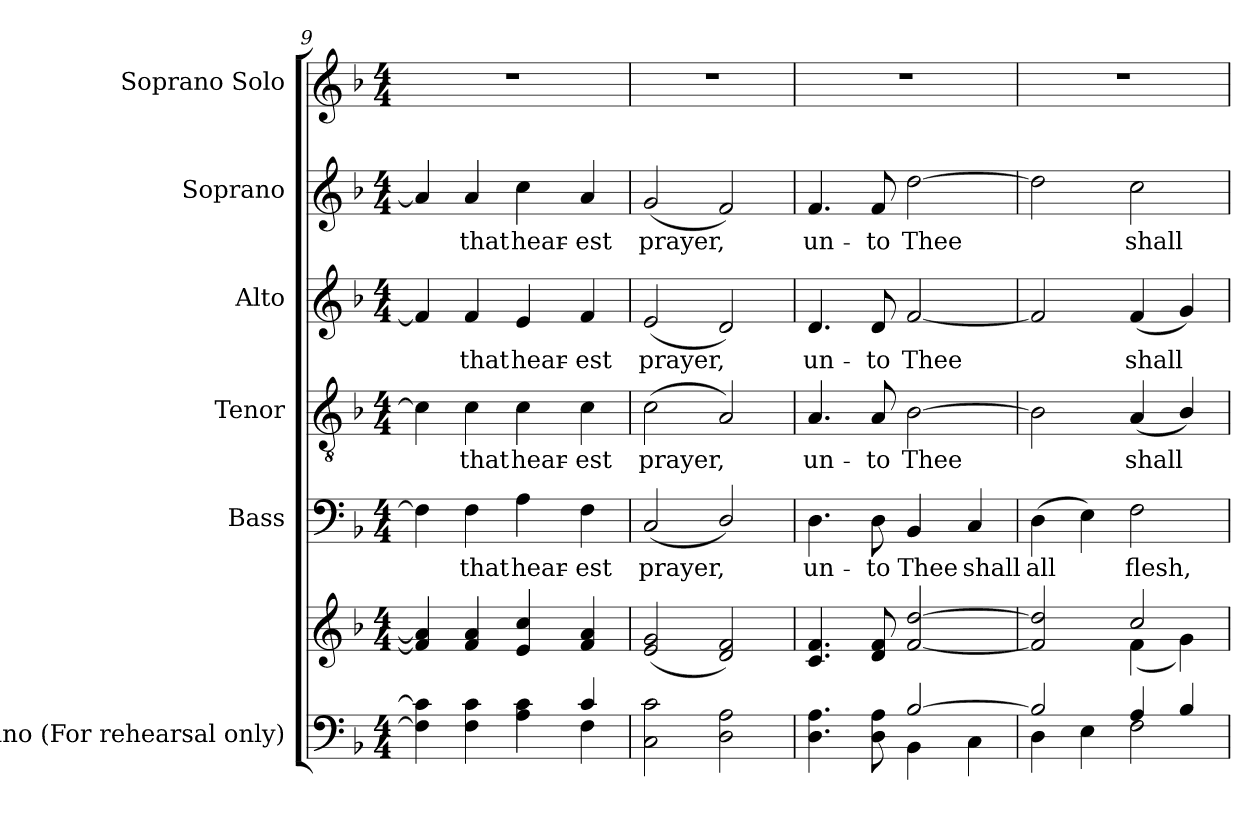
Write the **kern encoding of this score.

**kern	**kern	**kern	**text	**kern	**text	**kern	**text	**kern	**text	**kern
*part6	*part6	*part5	*part5	*part4	*part4	*part3	*part3	*part2	*part2	*part1
*staff7	*staff6	*staff5	*staff5	*staff4	*staff4	*staff3	*staff3	*staff2	*staff2	*staff1
*I"Piano (For rehearsal only)	*	*I"Bass	*	*I"Tenor	*	*I"Alto	*	*I"Soprano	*	*I"Soprano Solo
*I'Pno.	*	*I'B.	*	*I'T.	*	*I'A.	*	*I'S.	*	*I'S. Solo
*clefF4	*clefG2	*clefF4	*	*clefGv2	*	*clefG2	*	*clefG2	*	*clefG2
*	*	*	*	*ITrd7c12	*	*	*	*	*	*
*k[b-]	*k[b-]	*k[b-]	*	*k[b-]	*	*k[b-]	*	*k[b-]	*	*k[b-]
*F:	*F:	*F:	*	*F:	*	*F:	*	*F:	*	*F:
*M4/4	*M4/4	*M4/4	*	*M4/4	*	*M4/4	*	*M4/4	*	*M4/4
=9	=9	=9	=9	=9	=9	=9	=9	=9	=9	=9
*^	*	*	*	*	*	*	*	*	*	*
4Fi\] 4ci]	2.ryy	4fi/] 4ai]	4Fi\]	.	4Ci\]	.	4fi/]	.	4ai/]	.	1r
!	!	!	!	!LO:LY:b:color=#000000	!	!	!	!	!	!	!
!	!	!	!	!	!	!LO:LY:b:color=#000000	!	!	!	!	!
!	!	!	!	!	!	!	!	!LO:LY:b:color=#000000	!	!	!
!	!	!	!	!	!	!	!	!	!	!LO:LY:b:color=#000000	!
4Fi\ 4ci	.	4fi/ 4ai	4Fi\	that	4Ci\	that	4fi/	that	4ai/	that	.
!	!	!	!	!LO:LY:b:color=#000000	!	!	!	!	!	!	!
!	!	!	!	!	!	!LO:LY:b:color=#000000	!	!	!	!	!
!	!	!	!	!	!	!	!	!LO:LY:b:color=#000000	!	!	!
!	!	!	!	!	!	!	!	!	!	!LO:LY:b:color=#000000	!
4Ai\ 4ci	.	4ei/ 4cci	4Ai\	hear-	4Ci\	hear-	4ei/	hear-	4cci\	hear-	.
!	!	!	!	!LO:LY:b:color=#000000	!	!	!	!	!	!	!
!	!	!	!	!	!	!LO:LY:b:color=#000000	!	!	!	!	!
!	!	!	!	!	!	!	!	!LO:LY:b:color=#000000	!	!	!
!	!	!	!	!	!	!	!	!	!	!LO:LY:b:color=#000000	!
4ci/	4Fi\	4fi/ 4ai	4Fi\	-est	4Ci\	-est	4fi/	-est	4ai/	-est	.
*v	*v	*	*	*	*	*	*	*	*	*	*
=10	=10	=10	=10	=10	=10	=10	=10	=10	=10	=10
*^	*	*	*	*	*	*	*	*	*	*
!	!	!	!	!LO:LY:b:color=#000000	!	!	!	!	!	!	!
*v	*v	*	*	*	*	*	*	*	*	*	*
*^	*	*	*	*	*	*	*	*	*	*
!	!	!	!	!	!	!LO:LY:b:color=#000000	!	!	!	!	!
*v	*v	*	*	*	*	*	*	*	*	*	*
*^	*	*	*	*	*	*	*	*	*	*
!	!	!	!	!	!	!	!	!LO:LY:b:color=#000000	!	!	!
*v	*v	*	*	*	*	*	*	*	*	*	*
*^	*	*	*	*	*	*	*	*	*	*
!	!	!	!	!	!	!	!	!	!	!LO:LY:b:color=#000000	!
*v	*v	*	*	*	*	*	*	*	*	*	*
2Ci\ 2ci	(2ei/ 2gi	(2Ci/	prayer,	(2Ci\	prayer,	(2ei/	prayer,	(2gi/	prayer,	1r
2Di\ 2Ai	2di/ 2fi)	2Di/)	.	2AAi/)	.	2di/)	.	2fi/)	.	.
=11	=11	=11	=11	=11	=11	=11	=11	=11	=11	=11
*^	*	*	*	*	*	*	*	*	*	*
!	!	!	!	!LO:LY:b:color=#000000	!	!	!	!	!	!	!
!	!	!	!	!	!	!LO:LY:b:color=#000000	!	!	!	!	!
!	!	!	!	!	!	!	!	!LO:LY:b:color=#000000	!	!	!
!	!	!	!	!	!	!	!	!	!	!LO:LY:b:color=#000000	!
2ryy	4.Di\ 4.Ai	4.ci/ 4.fi	4.Di\	un-	4.AAi/	un-	4.di/	un-	4.fi/	un-	1r
!	!	!	!	!LO:LY:b:color=#000000	!	!	!	!	!	!	!
!	!	!	!	!	!	!LO:LY:b:color=#000000	!	!	!	!	!
!	!	!	!	!	!	!	!	!LO:LY:b:color=#000000	!	!	!
!	!	!	!	!	!	!	!	!	!	!LO:LY:b:color=#000000	!
.	8Di\ 8Ai	8di/ 8fi	8Di\	-to	8AAi/	-to	8di/	-to	8fi/	-to	.
!	!	!	!	!LO:LY:b:color=#000000	!	!	!	!	!	!	!
!	!	!	!	!	!	!LO:LY:b:color=#000000	!	!	!	!	!
!	!	!	!	!	!	!	!	!LO:LY:b:color=#000000	!	!	!
!	!	!	!	!	!	!	!	!	!	!LO:LY:b:color=#000000	!
[>2B-i/	4BB-i\	[<2fi/ [>2ddi	4BB-i/	Thee	[>2BB-i\	Thee	[<2fi/	Thee	[>2ddi\	Thee	.
!	!	!	!	!LO:LY:b:color=#000000	!	!	!	!	!	!	!
.	4Ci\	.	4Ci/	shall	.	.	.	.	.	.	.
=12	=12	=12	=12	=12	=12	=12	=12	=12	=12	=12	=12
*	*	*^	*	*	*	*	*	*	*	*	*
!	!	!	!	!	!LO:LY:b:color=#000000	!	!	!	!	!	!	!
2B-i/]	4Di\	2fi/] 2ddi]	2ryy	(4Di\	all	2BB-i\]	.	2fi/]	.	2ddi\]	.	1r
.	4Ei\	.	.	4Ei\)	.	.	.	.	.	.	.	.
!	!	!	!	!	!LO:LY:b:color=#000000	!	!	!	!	!	!	!
!	!	!	!	!	!	!	!LO:LY:b:color=#000000	!	!	!	!	!
!	!	!	!	!	!	!	!	!	!LO:LY:b:color=#000000	!	!	!
!	!	!	!	!	!	!	!	!	!	!	!LO:LY:b:color=#000000	!
4Ai/	2Fi\	2cci/	(4fi\	2Fi\	flesh,	(4AAi/	shall	(4fi/	shall	2cci\	shall	.
4B-i/	.	.	4gi\)	.	.	4BB-i/)	.	4gi/)	.	.	.	.
*v	*v	*	*	*	*	*	*	*	*	*	*	*
*	*v	*v	*	*	*	*	*	*	*	*	*
=	=	=	=	=	=	=	=	=	=	=
*-	*-	*-	*-	*-	*-	*-	*-	*-	*-	*-
